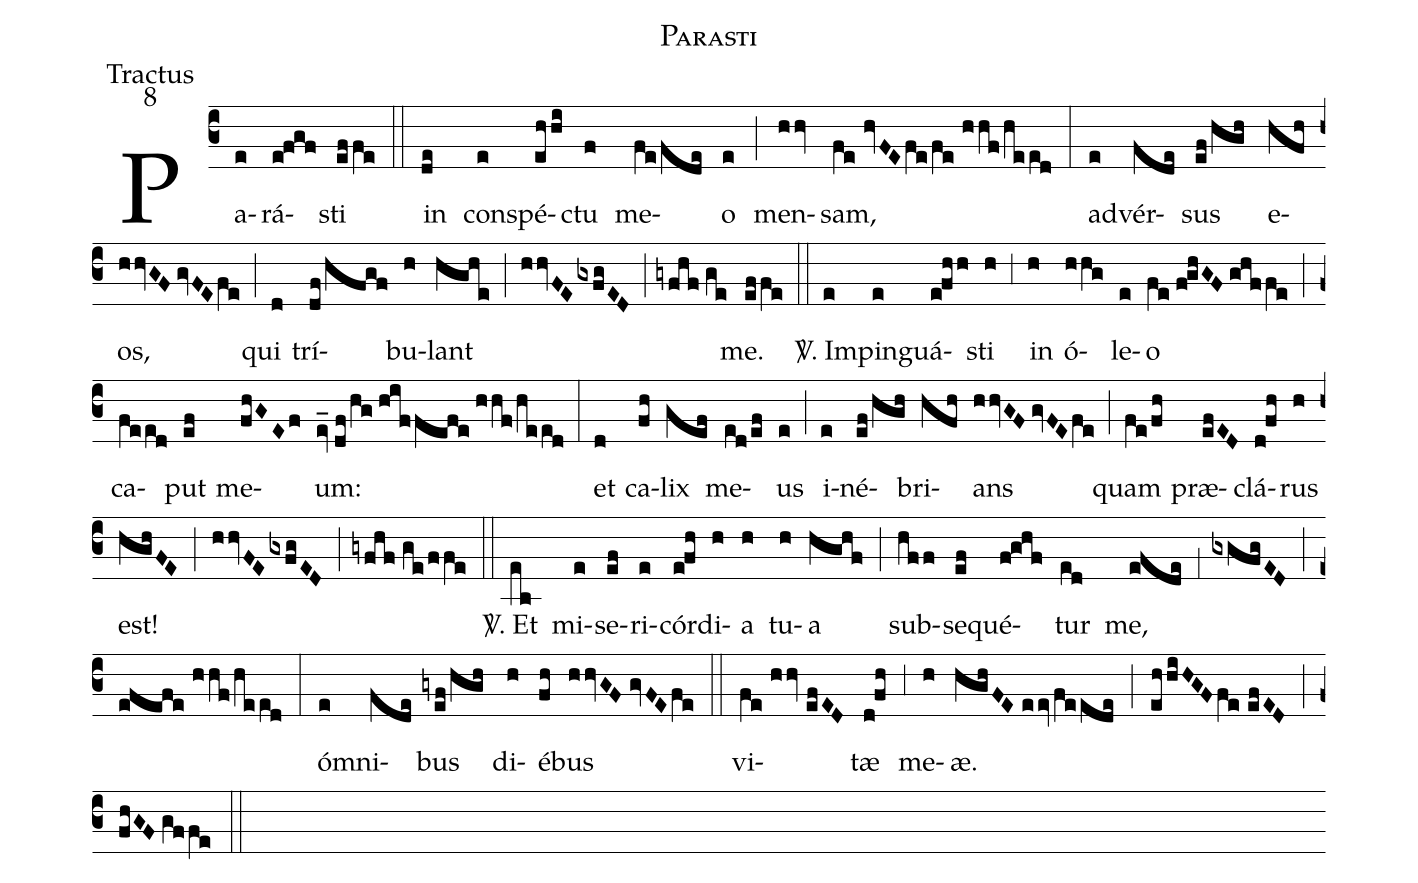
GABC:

name:Parasti;
office-part:Tractus;
mode:8;
%%
(c3) Pa(e)rá(e!fgf)sti(effe) (::)
in(de) con(e)spé(ehhi)ctu(f) me(fe/fde)o(e) (;) men(hhv)sam,(fe//hvFE/fe/fe//hhf/heed) (:)
ad(e)vér(fde)sus(ef/hgh) e(hfh)os,(hhvGF//gvFE/fe) (;) qui(d) trí(df/hfgf)bu(h)lant(hghe) (;) (hhvFE/gxfgED) (;) (gyfhf//ge) me.(effe) (::)

<sp>V/</sp>. Im(e)pin(e)guá(e!fhh)sti(h) (,3) in(h) ó(hhg)le(e)o(fe//f!ghGF//ghffe) (;) ca(feed)put(ef) me(fhGEf)um:(ev_//df/hg//hiffefe//hhf/heed) (:)
et(d) ca(fh)lix(gef) me(ed/ef)us(e) (;) i(e)né(ef/hgh)bri(hfh)ans(hhvGF//gvFE/fe) (;) quam(fe/fh) præ(efED)clá(d!fh)rus(h) est!(hghFE) (;) (hhvFE/gxfgED) (;) (gyfhf//ge/ffe) (::)

<sp>V/</sp>. Et(eb) mi(e)se(ef)ri(e)cór(e!fh)di(h)a(h) tu(h)a(hghf) (;) sub(hff)se(ef)qué(f!ghf)tur(ed) me,(efde) (,1) (gxgfgED) (;) (efefe//hhf/heed) (:)
óm(e)ni(fde)bus(gyef/hgh) di(h)é(fh)bus(hhvGF//gvFE/fe) (::)
vi(fe//hhv//efED)tæ(d!fh) (,3) me(h)æ.(hghFE//eev/feede) (;) (ehhiHGF/fe//efED) (;) (fhGF//gffe) (::)
